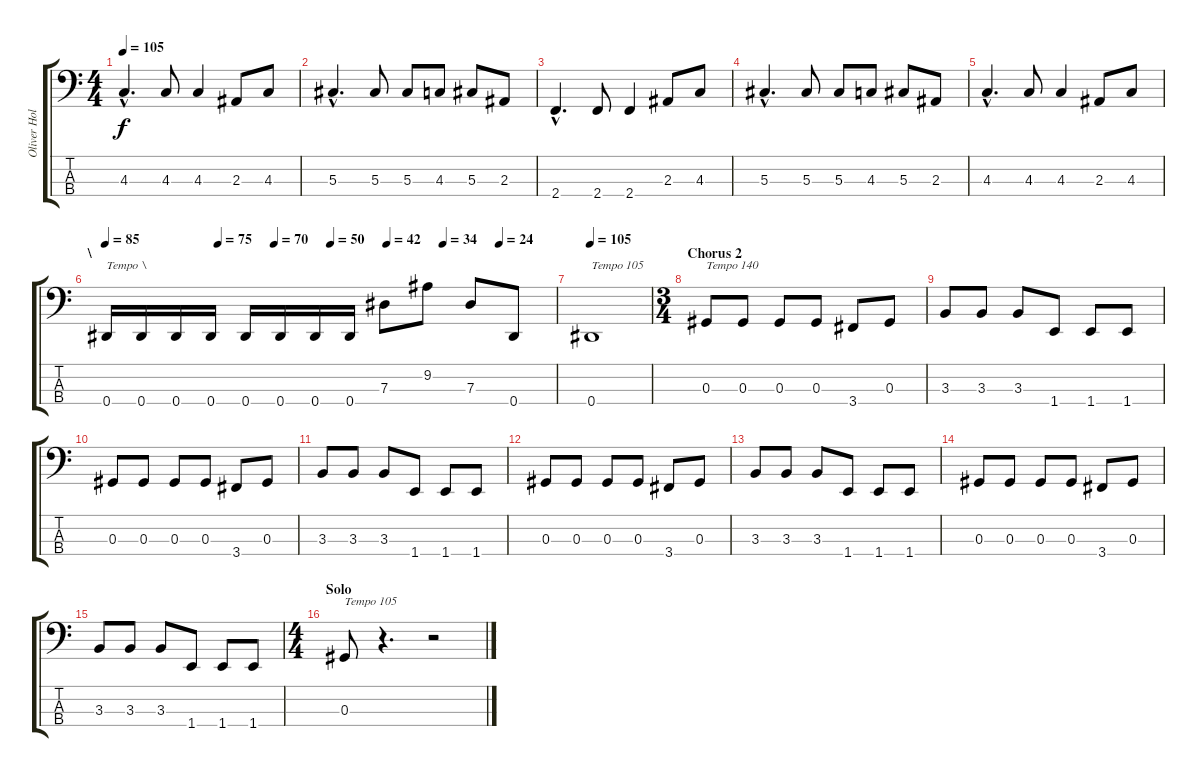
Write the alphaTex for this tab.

\track ("Oliver Holzwarth" "Oliver Hol") {instrument electricbassfinger}
\staff {score tabs}
\tuning (Gb2 Db2 Ab1 Eb1) {hide}
\ts (4 4)
\tempo 105
\clef f4
\ks c
4.3{hac}.4{d dy f} 4.3.8 4.3.4 2.3.8 4.3.8 |
5.3{hac}.4{d} 5.3.8 5.3.8 4.3.8 5.3.8 2.3.8 |
2.4{hac}.4{d} 2.4.8 2.4.4 2.3.8 4.3.8 |
5.3{hac}.4{d} 5.3.8 5.3.8 4.3.8 5.3.8 2.3.8 |
4.3{hac}.4{d} 4.3.8 4.3.4 2.3.8 4.3.8 |
\section ("" "\\")
\tempo 85
\tempo (75 0.25)
\tempo (70 0.375)
\tempo (50 0.5)
\tempo (42 0.625)
\tempo (34 0.75)
\tempo (24 0.875)
0.4.16{txt "Tempo \\"} 0.4.16 0.4.16 0.4.16 0.4.16 0.4.16 0.4.16 0.4.16 7.3.8 9.2.8 7.3.8 0.4.8 |
\tempo 105
0.4.1{txt "Tempo 105"} |
\ts (3 4)
\section ("" "Chorus 2")
0.3.8{txt "Tempo 140"} 0.3.8 0.3.8 0.3.8 3.4.8 0.3.8 |
3.3.8 3.3.8 3.3.8 1.4.8 1.4.8 1.4.8 |
0.3.8 0.3.8 0.3.8 0.3.8 3.4.8 0.3.8 |
3.3.8 3.3.8 3.3.8 1.4.8 1.4.8 1.4.8 |
0.3.8 0.3.8 0.3.8 0.3.8 3.4.8 0.3.8 |
3.3.8 3.3.8 3.3.8 1.4.8 1.4.8 1.4.8 |
0.3.8 0.3.8 0.3.8 0.3.8 3.4.8 0.3.8 |
3.3.8 3.3.8 3.3.8 1.4.8 1.4.8 1.4.8 |
\ts (4 4)
\section ("" "Solo")
0.3.8{txt "Tempo 105"} r.4{d} r.2
